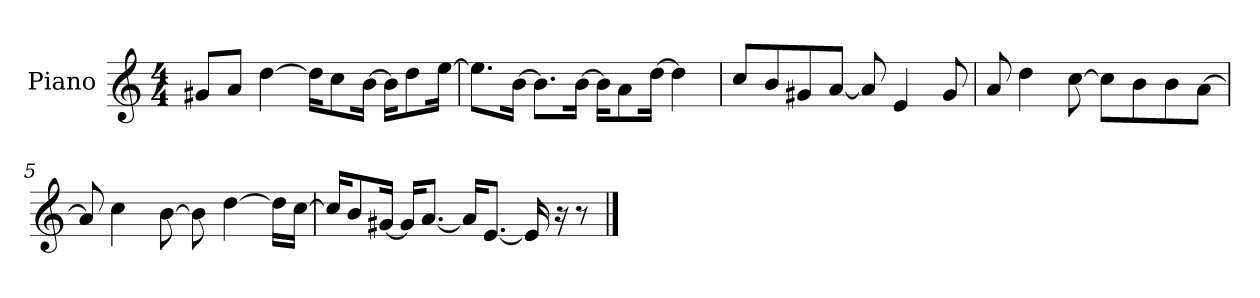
**kern
*part1
*staff1
*I"Piano
*I'P-no
*clefG2
*k[]
*M4/4
*MM90
=1
8g#X/L
8a/J
[4dd\
16dd\KL]
8cc\
[16b\Jk
16b\KL]
8dd\
[16ee\Jk
=2
8.ee\L]
[16b\Jk
8.b\L]
[16b\Jk
16b\KL]
8a\
[16dd\Jk
4dd\]
=3
8cc/L
8b/
8g#X/
[8a/J
8a/]
4e/
8g#/
=4
8a/
4dd\
[8cc\
8cc\L]
8b\
8b\
[8a\J
!!LO:LB:g=z
=5
8a/]
4cc\
[8b\
8b\]
[4dd\
16dd\LL]
[16cc\JJ
=6
16cc/KL]
8b/
[16g#X/Jk
16g#/KL]
[8.a/J
16a/KL]
[8.e/J
16e/]
16r
8r
==
*-
